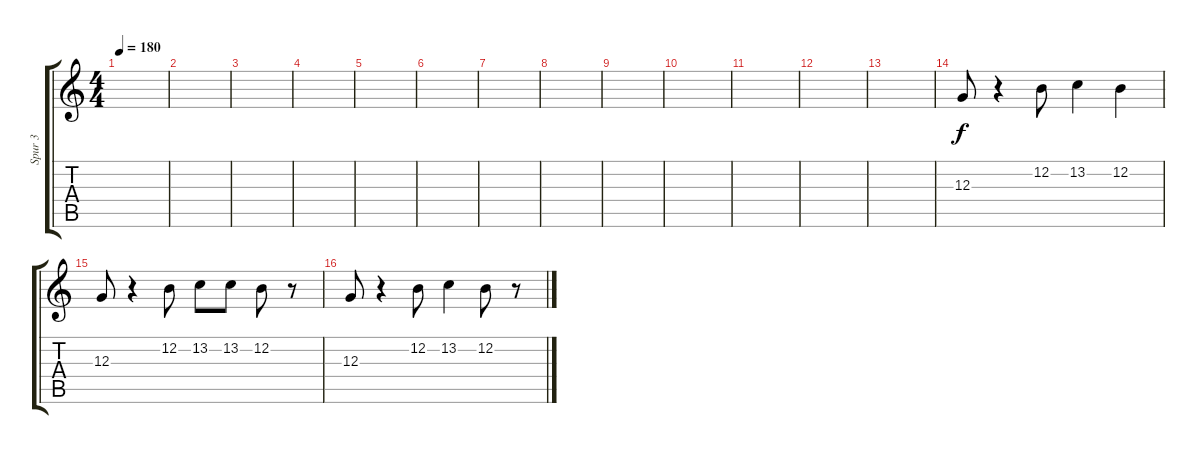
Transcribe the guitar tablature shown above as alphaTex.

\track ("Spur 3" "Spur 3") {instrument trumpet}
\staff {score tabs}
\tuning (E4 B3 G3 D3 A2 E2) {hide}
\ts (4 4)
\tempo 180
\clef g2
\ks c
|
|
|
|
|
|
|
|
|
|
|
|
|
12.3.8 r.4 12.2.8 13.2.4 12.2.4 |
12.3.8 r.4 12.2.8 13.2.8 13.2.8 12.2.8 r.8 |
12.3.8 r.4 12.2.8 13.2.4 12.2.8 r.8
